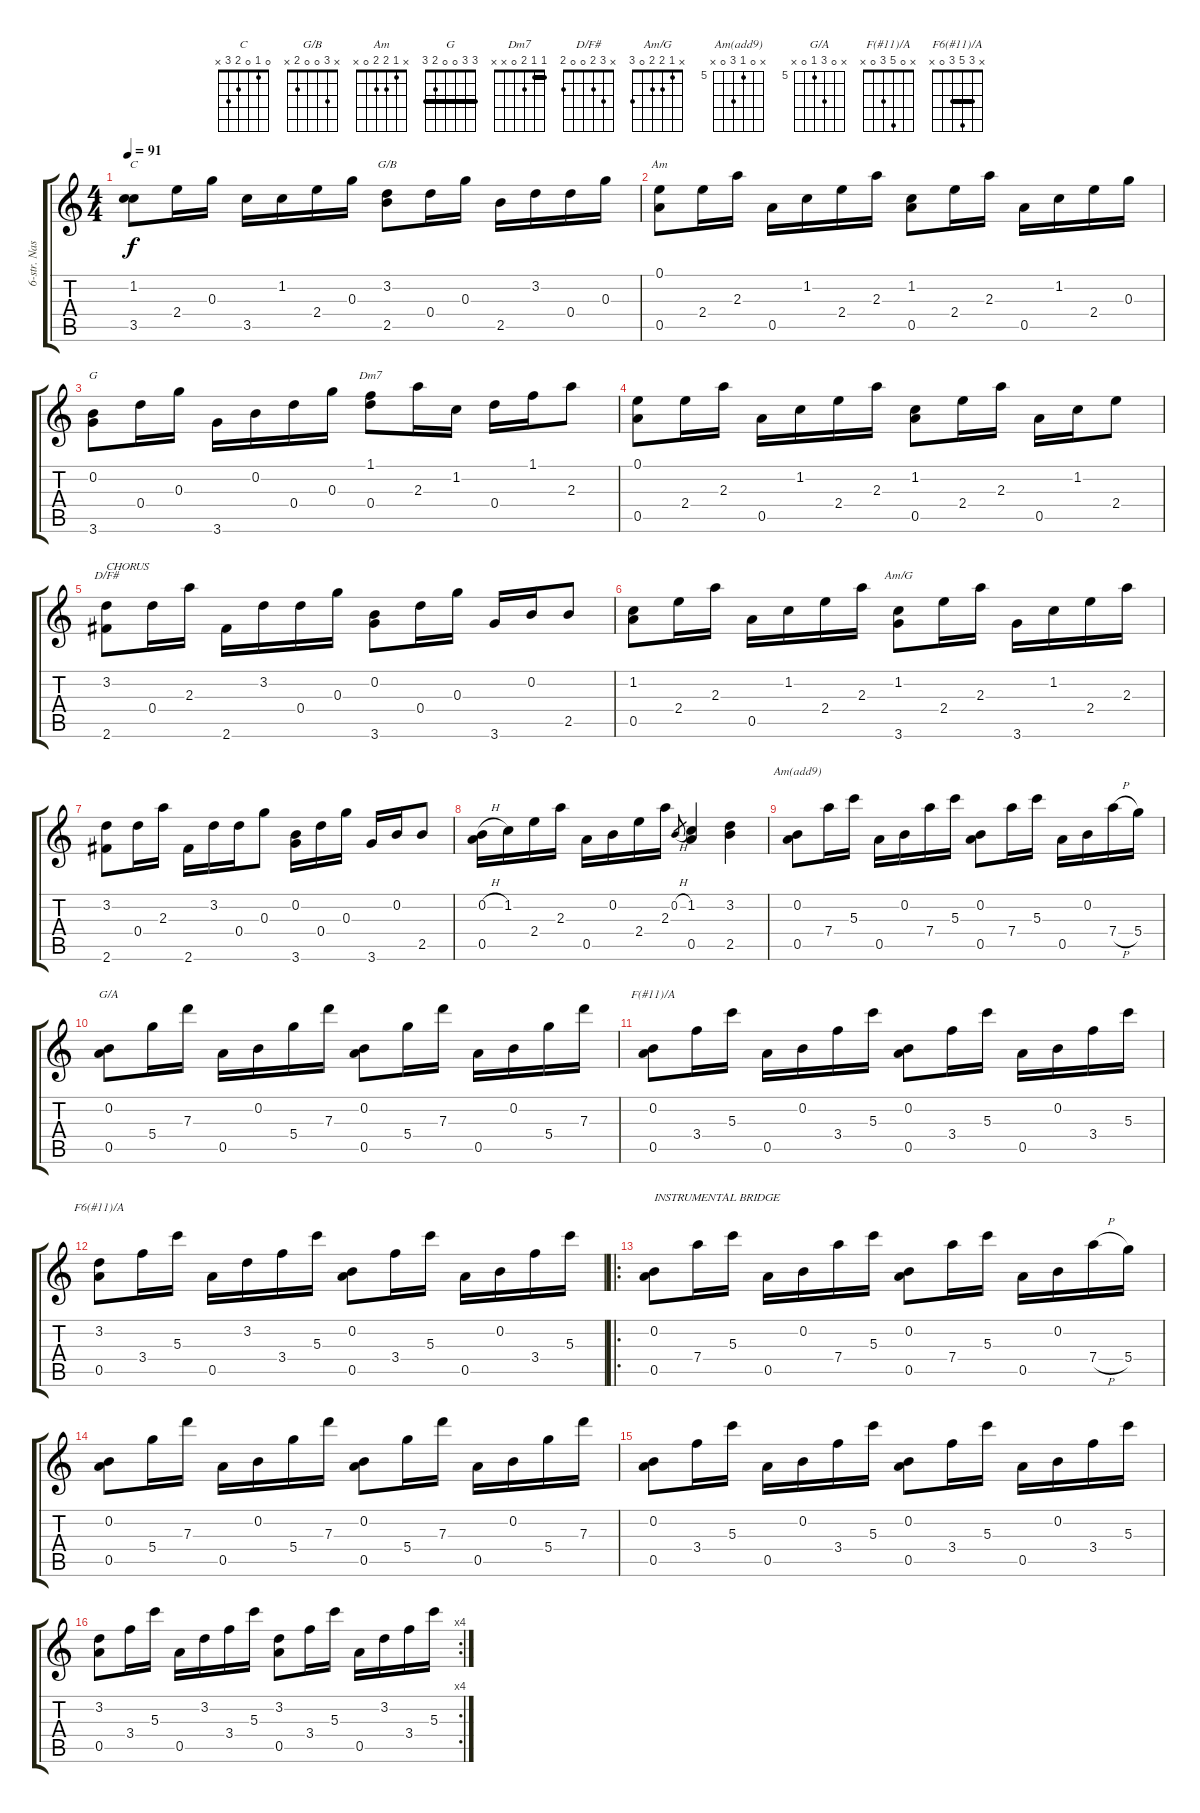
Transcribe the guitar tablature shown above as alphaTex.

\track ("6-str. Nashville" "6-str. Nas") {instrument acousticguitarnylon}
\staff {score tabs}
\tuning (E4 B3 G4 D4 A3 E3) {hide}
\chord ("C" 0 1 0 2 3 x)
\chord ("G/B" x 3 0 0 2 x)
\chord ("Am" x 1 2 2 0 x)
\chord ("G" 3 3 0 0 2 3) {barre 3}
\chord ("Dm7" 1 1 2 0 x x) {barre 1}
\chord ("D/F#" x 3 2 0 0 2)
\chord ("Am/G" x 1 2 2 0 3)
\chord ("Am(add9)" x 0 5 7 0 x) {firstfret 5}
\chord ("G/A" x 0 7 5 0 x) {firstfret 5}
\chord ("F(#11)/A" x 0 5 3 0 x)
\chord ("F6(#11)/A" x 3 5 3 0 x) {barre 3}
\ts (4 4)
\tempo 91
\clef g2
\ks c
(1.2 3.5).8{ch "C" dy f} 2.4.16 0.3.16 3.5.16 1.2.16 2.4.16 0.3.16 (3.2 2.5).8{ch "G/B"} 0.4.16 0.3.16 2.5.16 3.2.16 0.4.16 0.3.16 |
(0.1 0.5).8{ch "Am"} 2.4.16 2.3.16 0.5.16 1.2.16 2.4.16 2.3.16 (1.2 0.5).8 2.4.16 2.3.16 0.5.16 1.2.16 2.4.16 0.3.16 |
(0.2 3.6).8{ch "G"} 0.4.16 0.3.16 3.6.16 0.2.16 0.4.16 0.3.16 (1.1 0.4).8{ch "Dm7"} 2.3.16 1.2.16 0.4.16 1.1.16 2.3.8 |
(0.1 0.5).8 2.4.16 2.3.16 0.5.16 1.2.16 2.4.16 2.3.16 (1.2 0.5).8 2.4.16 2.3.16 0.5.16 1.2.16 2.4.8 |
(3.2 2.6).8{ch "D/F#" txt "CHORUS"} 0.4.16 2.3.16 2.6.16 3.2.16 0.4.16 0.3.16 (0.2 3.6).8 0.4.16 0.3.16 3.6.16 0.2.16 2.5.8 |
(1.2 0.5).8 2.4.16 2.3.16 0.5.16 1.2.16 2.4.16 2.3.16 (1.2 3.6).8{ch "Am/G"} 2.4.16 2.3.16 3.6.16 1.2.16 2.4.16 2.3.16 |
(3.2 2.6).8 0.4.16 2.3.16 2.6.16 3.2.16 0.4.16 0.3.8 (0.2 3.6).16 0.4.16 0.3.16 3.6.16 0.2.16 2.5.8 |
(0.2{h} 0.5).16 1.2.16 2.4.16 2.3.16 0.5.16 0.2.16 2.4.16 2.3.16 0.2{h}.8{gr} (1.2 0.5).4{beam Up} (3.2 2.5).4 |
(0.2 0.5).8{ch "Am(add9)"} 7.4.16 5.3.16 0.5.16 0.2.16 7.4.16 5.3.16 (0.2 0.5).8 7.4.16 5.3.16 0.5.16 0.2.16 7.4{h}.16 5.4.16 |
(0.2 0.5).8{ch "G/A"} 5.4.16 7.3.16 0.5.16 0.2.16 5.4.16 7.3.16 (0.2 0.5).8 5.4.16 7.3.16 0.5.16 0.2.16 5.4.16 7.3.16 |
(0.2 0.5).8{ch "F(#11)/A"} 3.4.16 5.3.16 0.5.16 0.2.16 3.4.16 5.3.16 (0.2 0.5).8 3.4.16 5.3.16 0.5.16 0.2.16 3.4.16 5.3.16 |
(3.2 0.5).8{ch "F6(#11)/A"} 3.4.16 5.3.16 0.5.16 3.2.16 3.4.16 5.3.16 (0.2 0.5).8 3.4.16 5.3.16 0.5.16 0.2.16 3.4.16 5.3.16 |
\ro
(0.2 0.5).8{txt "INSTRUMENTAL BRIDGE"} 7.4.16 5.3.16 0.5.16 0.2.16 7.4.16 5.3.16 (0.2 0.5).8 7.4.16 5.3.16 0.5.16 0.2.16 7.4{h}.16 5.4.16 |
(0.2 0.5).8 5.4.16 7.3.16 0.5.16 0.2.16 5.4.16 7.3.16 (0.2 0.5).8 5.4.16 7.3.16 0.5.16 0.2.16 5.4.16 7.3.16 |
(0.2 0.5).8 3.4.16 5.3.16 0.5.16 0.2.16 3.4.16 5.3.16 (0.2 0.5).8 3.4.16 5.3.16 0.5.16 0.2.16 3.4.16 5.3.16 |
\rc 4
(3.2 0.5).8 3.4.16 5.3.16 0.5.16 3.2.16 3.4.16 5.3.16 (3.2 0.5).8 3.4.16 5.3.16 0.5.16 3.2.16 3.4.16 5.3.16
